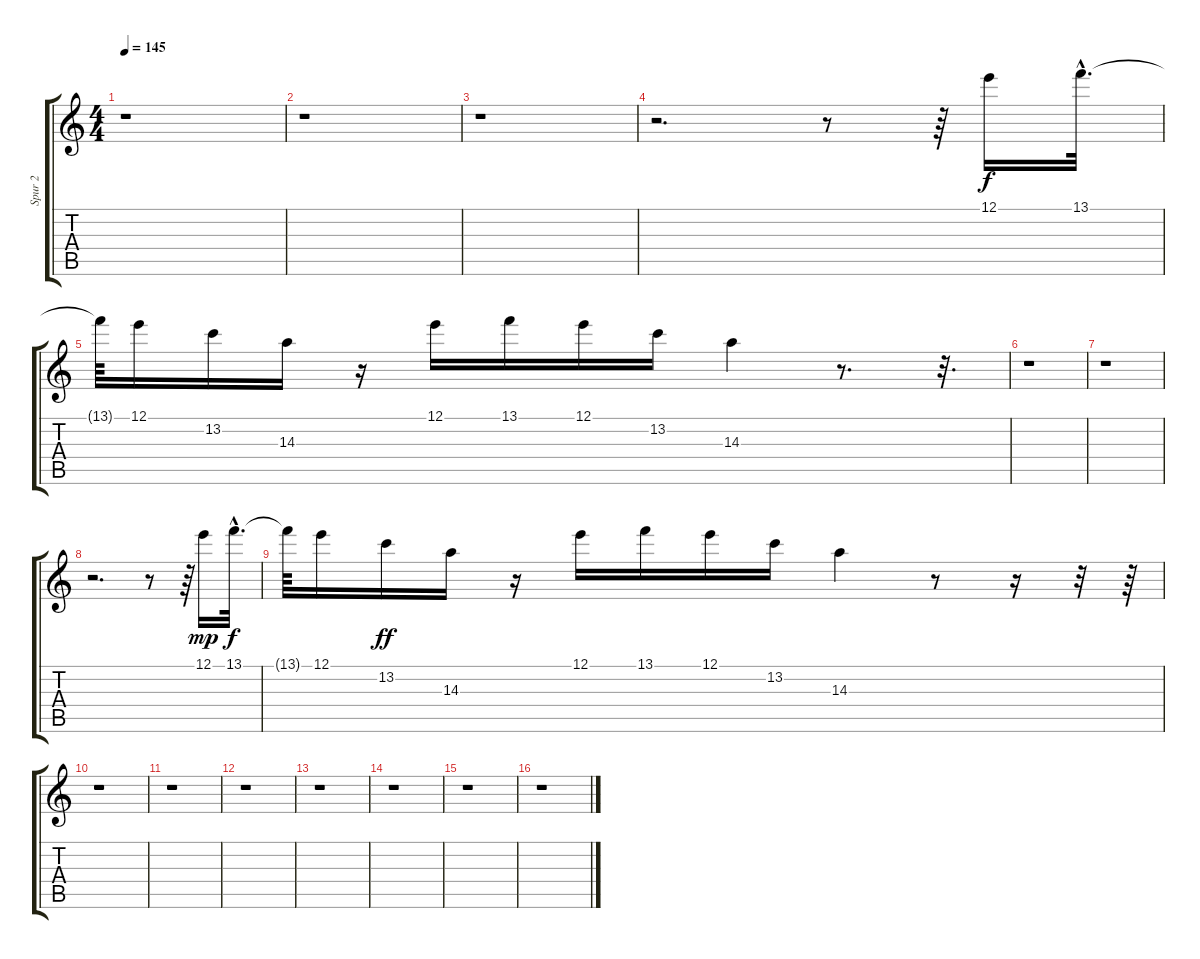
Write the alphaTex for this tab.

\track ("Spur 2" "Spur 2") {instrument distortionguitar}
\staff {score tabs}
\tuning (E4 B3 G3 D3 A2 E2) {hide}
\ts (4 4)
\tempo 145
\clef g2
\ks c
r.1{dy f} |
r.1 |
r.1 |
r.2{d} r.8 r.64 12.1.16 13.1{hac}.32{d} |
13.1{t}.64 12.1.16 13.2.16 14.3.16 r.16 12.1.16 13.1.16 12.1.16 13.2.16 14.3.4 r.8{d} r.32{d} |
r.1 |
r.1 |
r.2{d} r.8 r.64 12.1.16{dy mp} 13.1{hac}.32{d dy f} |
13.1{t}.64 12.1.16 13.2.16{dy ff} 14.3.16 r.16 12.1.16 13.1.16 12.1.16 13.2.16 14.3.4 r.8 r.16 r.32 r.64 |
r.1 |
r.1 |
r.1 |
r.1 |
r.1 |
r.1 |
r.1
